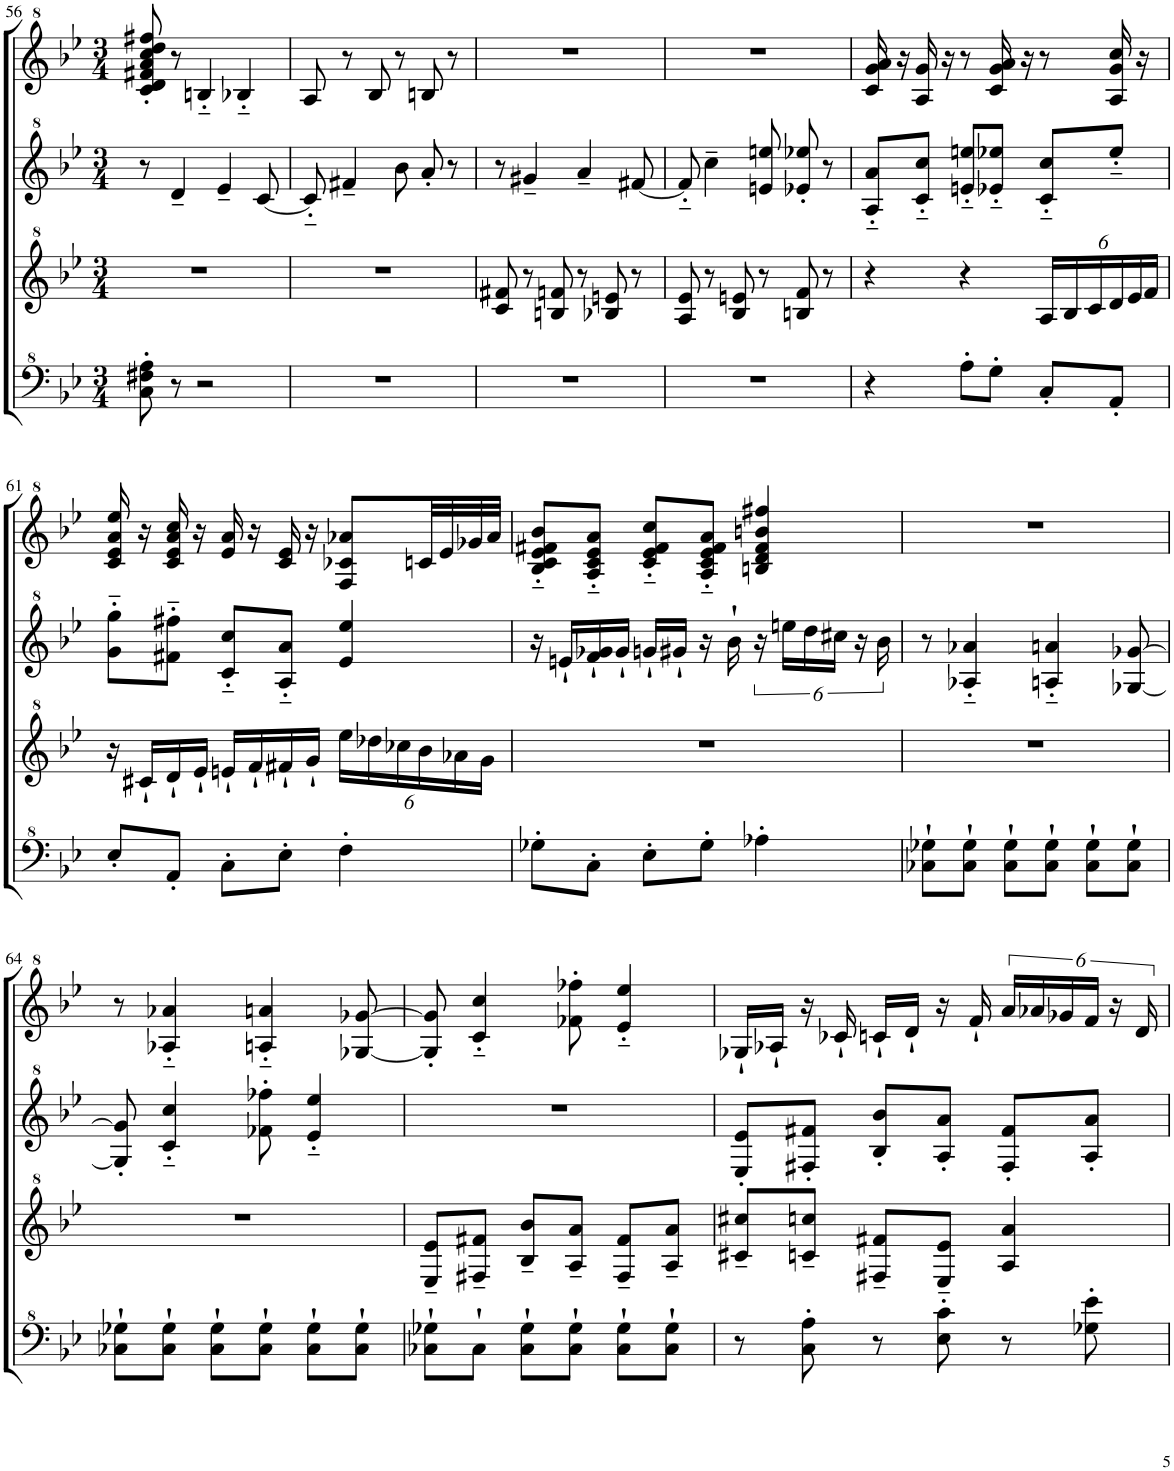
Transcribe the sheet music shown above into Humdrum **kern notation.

**kern	**kern	**kern	**kern
*part1	*part1	*part1	*part1
*staff4	*staff3	*staff2	*staff1
*I"Model III	*	*	*
!!LO:PB:g=z
*clefF^4	*clefG^2	*clefG^2	*clefG^2
*k[b-e-]	*k[b-e-]	*k[b-e-]	*k[b-e-]
*M3/4	*M3/4	*M3/4	*M3/4
=56	=56	=56	=56
8c\' 8f#X\' 8a\'	2.r	8r	8cc/' 8dd/' 8ff#X/' 8aa/' 8ccc/' 8ddd/' 8fff#X/'
8r	.	4dd~/	8r
2r	.	.	4bn'~/
.	.	4ee-~/	.
.	.	.	4b-X'~/
.	.	[8cc/	.
=57	=57	=57	=57
2.r	2.r	8cc'~/]	8a/
.	.	4ff#X~/	8r
.	.	.	8b-/
.	.	8bb-\	8r
.	.	8aa'/	8bn/
.	.	8r	8r
=58	=58	=58	=58
2.r	8cc/ 8ff#X/	8r	2.r
.	8r	4gg#X~/	.
.	8bn/ 8ffn/	.	.
.	8r	4aa~/	.
.	8b-X/ 8een/	.	.
.	8r	[8ff#X/	.
=59	=59	=59	=59
2.r	8a/ 8ee-/	8ff#'~/]	2.r
.	8r	4ccc~\	.
.	8b-/ 8een/	.	.
.	8r	8een/ 8eeen/	.
.	8bn/ 8ff/	8ee-X/' 8eee-X/'	.
.	8r	8r	.
=60	=60	=60	=60
4r	4r	8a/'~ 8aa/'~L	16cc/ 16gg/ 16aa/
.	.	.	16r
.	.	8cc/'~ 8ccc/'~J	16a/ 16gg/
.	.	.	16r
8a'\L	4r	8een/'~ 8eeen/'~L	8r
8g'\J	.	8ee-X/'~ 8eee-X/'~J	16cc/ 16gg/ 16aa/
.	.	.	16r
*	*Xbrackettup	*	*
8c'/L	24a/LL	8cc/'~ 8ccc/'~L	8r
.	24b-/	.	.
.	24cc/	.	.
8A'/J	24dd/	8eee-'~/J	16a/ 16gg/ 16ccc/
.	24ee-/	.	.
.	.	.	16r
.	24ff/JJ	.	.
!!LO:LB:g=z
=61	=61	=61	=61
8e-'/L	16r	8gg\'~ 8ggg\'~L	16cc/ 16ee-/ 16aa/ 16eee-/
.	16cc#X`/LL	.	16r
8A'/J	16dd`/	8ff#X\'~ 8fff#X\'~J	16cc/ 16ee-/ 16aa/ 16ccc/
.	16ee-`/JJ	.	16r
8c'\L	16een`/LL	8cc/'~ 8ccc/'~L	16ee-/ 16aa/
.	16ff`/	.	16r
8e-'\J	16ff#X`/	8a/'~ 8aa/'~J	16cc/ 16ee-/
.	16gg`/JJ	.	16r
4f'\	24eee-\LL	4ee-/ 4eee-/	8f/ 8cc-X/ 8aa-X/L
.	24ddd-X\	.	.
.	24ccc-X\	.	.
.	24bb-\	.	32ccn/LL
.	.	.	32ee-/
.	24aa-X\	.	.
.	.	.	32gg-X/
.	24gg\JJ	.	.
.	.	.	32aa-/JJJ
=62	=62	=62	=62
8g-X'\L	2.r	16r	8b-/'~ 8cc/'~ 8ee-/'~ 8ff#X/'~ 8bb-/'~L
.	.	16een`/LL	.
8c'\J	.	16ff/` 16gg-X/`	8a/'~ 8cc/'~ 8ee-/'~ 8aa/'~J
.	.	16gg-`/JJ	.
8e-'\L	.	16ggn`/LL	8cc/'~ 8ee-/'~ 8ff#/'~ 8ccc/'~L
.	.	16gg#X`/JJ	.
8g-'\J	.	16r	8a/'~ 8cc/'~ 8ee-/'~ 8ff#/'~ 8aa/'~J
.	.	16bb-`\	.
4a-X'\	.	24r	4bn/ 4dd/ 4ff#/ 4bbn/ 4fff#X/
.	.	24eeen\LL	.
.	.	24ddd\	.
.	.	24ccc#X\JJ	.
.	.	24r	.
.	.	24bb-\	.
=63	=63	=63	=63
8c-X\` 8g-X\`L	2.r	8r	2.r
8c-\` 8g-\`J	.	4a-X/'~ 4aa-X/'~	.
8c-\` 8g-\`L	.	.	.
8c-\` 8g-\`J	.	4an/'~ 4aan/'~	.
8c-\` 8g-\`L	.	.	.
8c-\` 8g-\`J	.	[8g-X/ [8gg-X/	.
!!LO:LB:g=z
=64	=64	=64	=64
8c-X\` 8g-X\`L	2.r	8g-/]' 8gg-/]'	8r
8c-\` 8g-\`J	.	4cc/'~ 4ccc/'~	4a-X/'~ 4aa-X/'~
8c-\` 8g-\`L	.	.	.
8c-\` 8g-\`J	.	8ff-X\' 8fff-X\'	4an/'~ 4aan/'~
8c-\` 8g-\`L	.	4ee-/'~ 4eee-/'~	.
8c-\` 8g-\`J	.	.	[8g-X/ [8gg-X/
=65	=65	=65	=65
8c-X\` 8g-X\`L	8e-/~ 8ee-/~L	2.r	8g-/]' 8gg-/]'
8c-`\J	8f#X/~ 8ff#X/~J	.	4cc/'~ 4ccc/'~
8c-\` 8g-\`L	8b-/~ 8bb-/~L	.	.
8c-\` 8g-\`J	8a/~ 8aa/~J	.	8ff-X\' 8fff-X\'
8c-\` 8g-\`L	8f#/~ 8ff#/~L	.	4ee-/'~ 4eee-/'~
8c-\` 8g-\`J	8a/~ 8aa/~J	.	.
=66	=66	=66	=66
8r	8cc#X/~ 8ccc#X/~L	8e-/' 8ee-/'L	16g-X`/LL
.	.	.	16a-X`/JJ
8c\' 8a\'	8ccn/~ 8cccn/~J	8f#X/' 8ff#X/'J	16r
.	.	.	16cc-X`/
8r	8f#X/~ 8ff#X/~L	8b-/' 8bb-/'L	16ccn`/LL
.	.	.	16dd`/JJ
8e-\' 8cc\'	8e-/~ 8ee-/~J	8a/' 8aa/'J	16r
.	.	.	16ff`/
8r	4a/ 4aa/	8f#/' 8ff#/'L	24aa/LL
.	.	.	24aa-X/
.	.	.	24gg-X/
8g-X\' 8ee-\'	.	8a/' 8aa/'J	24ff/JJ
.	.	.	24r
.	.	.	24dd/
=	=	=	=
*-	*-	*-	*-
